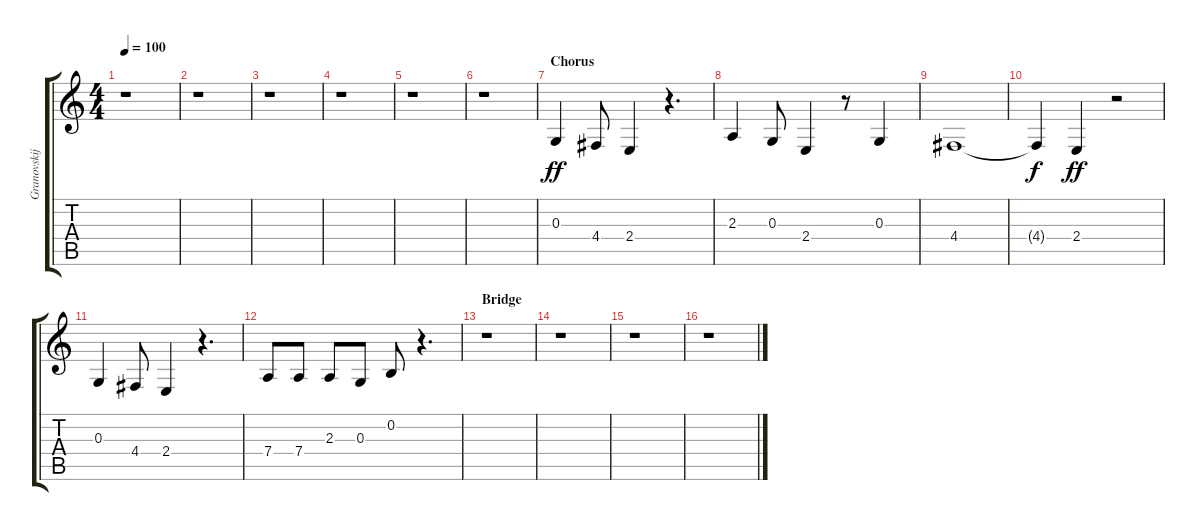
\track ("Granovskij chant" "Granovskij") {instrument baritonesax}
\staff {score tabs}
\tuning (E4 B3 G3 D3 A2 E2) {hide}
\ts (4 4)
\tempo 100
\clef g2
\ks c
r.1{dy ff} |
r.1 |
r.1 |
r.1 |
r.1 |
r.1 |
\section ("" "Chorus")
0.3.4 4.4.8 2.4.4 r.4{d} |
2.3.4 0.3.8 2.4.4 r.8 0.3.4 |
4.4.1 |
4.4{t}.4{dy f} 2.4.4{dy ff} r.2 |
0.3.4 4.4.8 2.4.4 r.4{d} |
7.4.8 7.4.8 2.3.8 0.3.8 0.2.8 r.4{d} |
\section ("" "Bridge")
r.1 |
r.1 |
r.1 |
r.1
